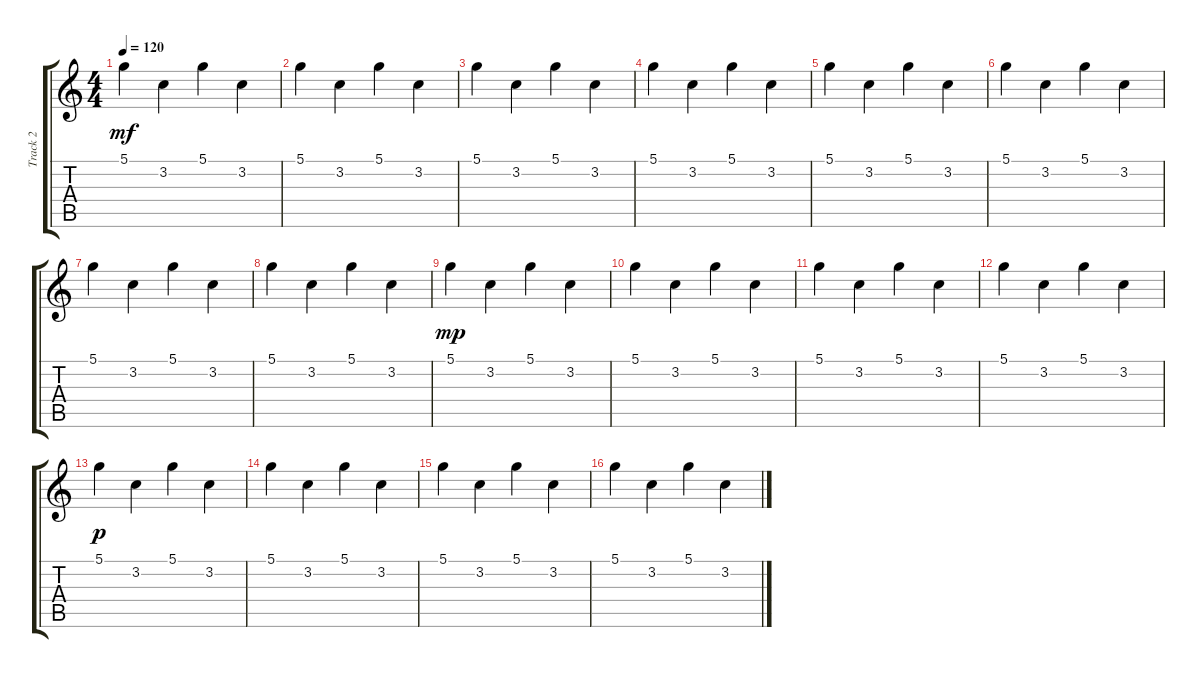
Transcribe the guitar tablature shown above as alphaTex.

\track ("Track 2" "Track 2") {instrument acousticguitarsteel}
\staff {score tabs}
\tuning (D4 A3 F3 C3 G2 C2) {hide}
\ts (4 4)
\tempo 120
\clef g2
\ks c
5.1.4{dy mf} 3.2.4 5.1.4 3.2.4 |
5.1.4 3.2.4 5.1.4 3.2.4 |
5.1.4 3.2.4 5.1.4 3.2.4 |
5.1.4 3.2.4 5.1.4 3.2.4 |
5.1.4 3.2.4 5.1.4 3.2.4 |
5.1.4 3.2.4 5.1.4 3.2.4 |
5.1.4 3.2.4 5.1.4 3.2.4 |
5.1.4 3.2.4 5.1.4 3.2.4 |
5.1.4{dy mp} 3.2.4 5.1.4 3.2.4 |
5.1.4 3.2.4 5.1.4 3.2.4 |
5.1.4 3.2.4 5.1.4 3.2.4 |
5.1.4 3.2.4 5.1.4 3.2.4 |
5.1.4{dy p} 3.2.4 5.1.4 3.2.4 |
5.1.4 3.2.4 5.1.4 3.2.4 |
5.1.4 3.2.4 5.1.4 3.2.4 |
5.1.4 3.2.4 5.1.4 3.2.4
